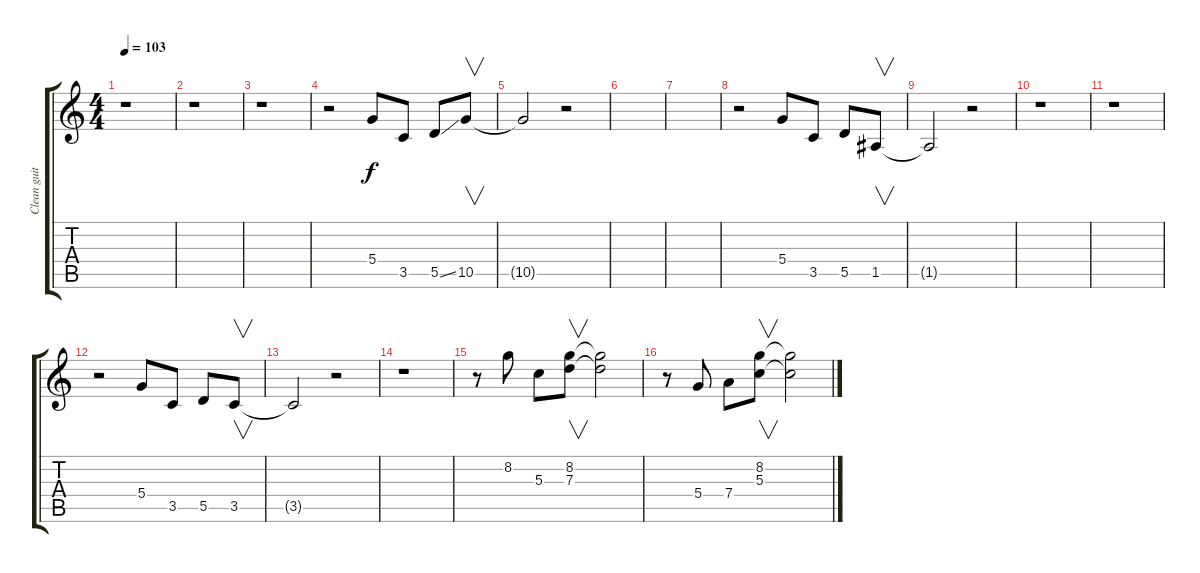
\track ("Clean guitar" "Clean guit") {instrument electricguitarclean}
\staff {score tabs}
\tuning (E4 B3 G3 D3 A2 E2) {hide}
\ts (4 4)
\tempo 103
\clef g2
\ks c
r.1{dy f instrument electricguitarclean} |
r.1 |
r.1 |
r.2 5.4.8 3.5.8 5.5{ss}.8 10.5.8{v} |
10.5{t}.2 r.2 |
|
|
r.2 5.4.8 3.5.8 5.5.8 1.5.8{v} |
1.5{t}.2 r.2 |
r.1 |
r.1 |
r.2 5.4.8 3.5.8 5.5.8 3.5.8{v} |
3.5{t}.2 r.2 |
r.1 |
r.8 8.2.8 5.3.8 (8.2 7.3).8{v} (8.2{t} 7.3{t}).2 |
r.8 5.4.8 7.4.8 (8.2 5.3).8{v} (8.2{t} 5.3{t}).2
